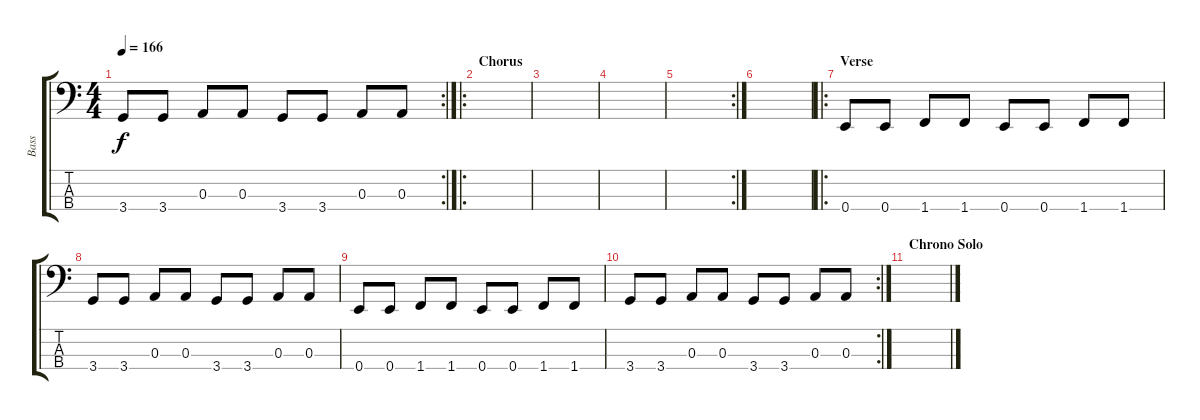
\track ("Bass" "Bass") {instrument electricbasspick}
\staff {score tabs}
\tuning (G2 D2 A1 E1) {hide}
\rc 2
\ts (4 4)
\tempo 166
\clef f4
\ks c
3.4.8{dy f} 3.4.8 0.3.8 0.3.8 3.4.8 3.4.8 0.3.8 0.3.8 |
\ro
\section ("" "Chorus")
|
|
|
\rc 2
|
|
\ro
\section ("" "Verse")
0.4.8 0.4.8 1.4.8 1.4.8 0.4.8 0.4.8 1.4.8 1.4.8 |
3.4.8 3.4.8 0.3.8 0.3.8 3.4.8 3.4.8 0.3.8 0.3.8 |
0.4.8 0.4.8 1.4.8 1.4.8 0.4.8 0.4.8 1.4.8 1.4.8 |
\rc 2
3.4.8 3.4.8 0.3.8 0.3.8 3.4.8 3.4.8 0.3.8 0.3.8 |
\section ("" "Chrono Solo")
